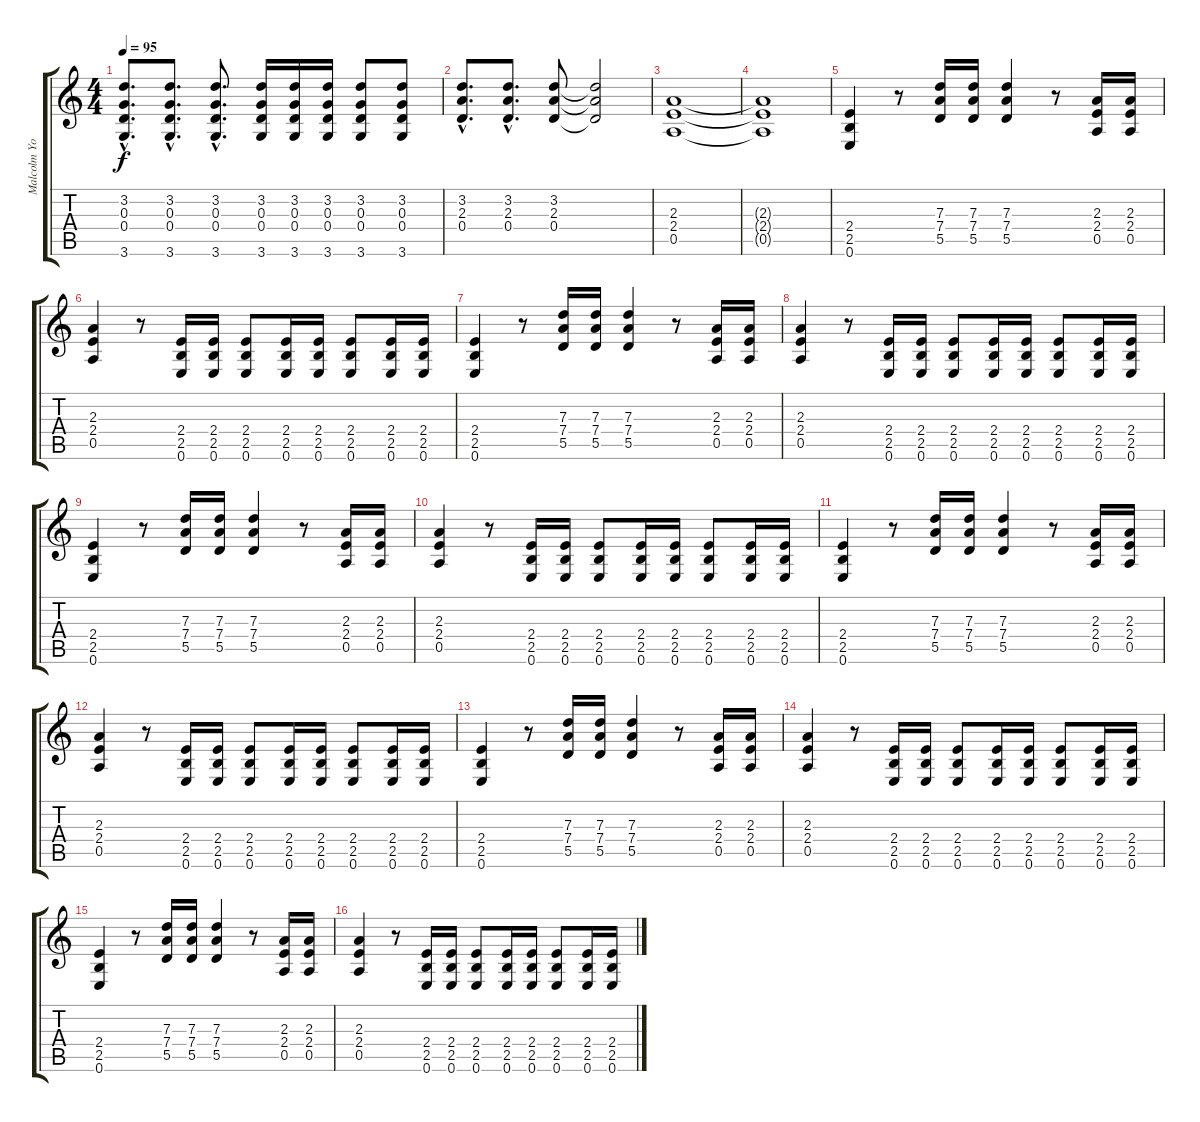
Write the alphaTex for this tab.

\track ("Malcolm Young" "Malcolm Yo") {instrument overdrivenguitar}
\staff {score tabs}
\tuning (E4 B3 G3 D3 A2 E2) {hide}
\ts (4 4)
\tempo 95
\clef g2
\ks c
(3.2{hac} 0.3{hac} 0.4{hac} 3.6{hac}).8{d dy f} (3.2{hac} 0.3{hac} 0.4{hac} 3.6{hac}).8{d} (3.2{hac} 0.3{hac} 0.4{hac} 3.6{hac}).8{d} (3.2 0.3 0.4 3.6).16 (3.2 0.3 0.4 3.6).16 (3.2 0.3 0.4 3.6).16 (3.2 0.3 0.4 3.6).8 (3.2 0.3 0.4 3.6).8 |
(3.2{hac} 2.3{hac} 0.4{hac}).8{d} (3.2{hac} 2.3{hac} 0.4{hac}).8{d} (3.2 2.3 0.4).8 (3.2{t} 2.3{t} 0.4{t}).2 |
(2.3 2.4 0.5).1 |
(2.3{t} 2.4{t} 0.5{t}).1 |
(2.4 2.5 0.6).4 r.8 (7.3 7.4 5.5).16 (7.3 7.4 5.5).16 (7.3 7.4 5.5).4 r.8 (2.3 2.4 0.5).16 (2.3 2.4 0.5).16 |
(2.3 2.4 0.5).4 r.8 (2.4 2.5 0.6).16 (2.4 2.5 0.6).16 (2.4 2.5 0.6).8 (2.4 2.5 0.6).16 (2.4 2.5 0.6).16 (2.4 2.5 0.6).8 (2.4 2.5 0.6).16 (2.4 2.5 0.6).16 |
(2.4 2.5 0.6).4 r.8 (7.3 7.4 5.5).16 (7.3 7.4 5.5).16 (7.3 7.4 5.5).4 r.8 (2.3 2.4 0.5).16 (2.3 2.4 0.5).16 |
(2.3 2.4 0.5).4 r.8 (2.4 2.5 0.6).16 (2.4 2.5 0.6).16 (2.4 2.5 0.6).8 (2.4 2.5 0.6).16 (2.4 2.5 0.6).16 (2.4 2.5 0.6).8 (2.4 2.5 0.6).16 (2.4 2.5 0.6).16 |
(2.4 2.5 0.6).4 r.8 (7.3 7.4 5.5).16 (7.3 7.4 5.5).16 (7.3 7.4 5.5).4 r.8 (2.3 2.4 0.5).16 (2.3 2.4 0.5).16 |
(2.3 2.4 0.5).4 r.8 (2.4 2.5 0.6).16 (2.4 2.5 0.6).16 (2.4 2.5 0.6).8 (2.4 2.5 0.6).16 (2.4 2.5 0.6).16 (2.4 2.5 0.6).8 (2.4 2.5 0.6).16 (2.4 2.5 0.6).16 |
(2.4 2.5 0.6).4 r.8 (7.3 7.4 5.5).16 (7.3 7.4 5.5).16 (7.3 7.4 5.5).4 r.8 (2.3 2.4 0.5).16 (2.3 2.4 0.5).16 |
(2.3 2.4 0.5).4 r.8 (2.4 2.5 0.6).16 (2.4 2.5 0.6).16 (2.4 2.5 0.6).8 (2.4 2.5 0.6).16 (2.4 2.5 0.6).16 (2.4 2.5 0.6).8 (2.4 2.5 0.6).16 (2.4 2.5 0.6).16 |
(2.4 2.5 0.6).4 r.8 (7.3 7.4 5.5).16 (7.3 7.4 5.5).16 (7.3 7.4 5.5).4 r.8 (2.3 2.4 0.5).16 (2.3 2.4 0.5).16 |
(2.3 2.4 0.5).4 r.8 (2.4 2.5 0.6).16 (2.4 2.5 0.6).16 (2.4 2.5 0.6).8 (2.4 2.5 0.6).16 (2.4 2.5 0.6).16 (2.4 2.5 0.6).8 (2.4 2.5 0.6).16 (2.4 2.5 0.6).16 |
(2.4 2.5 0.6).4 r.8 (7.3 7.4 5.5).16 (7.3 7.4 5.5).16 (7.3 7.4 5.5).4 r.8 (2.3 2.4 0.5).16 (2.3 2.4 0.5).16 |
(2.3 2.4 0.5).4 r.8 (2.4 2.5 0.6).16 (2.4 2.5 0.6).16 (2.4 2.5 0.6).8 (2.4 2.5 0.6).16 (2.4 2.5 0.6).16 (2.4 2.5 0.6).8 (2.4 2.5 0.6).16 (2.4 2.5 0.6).16
